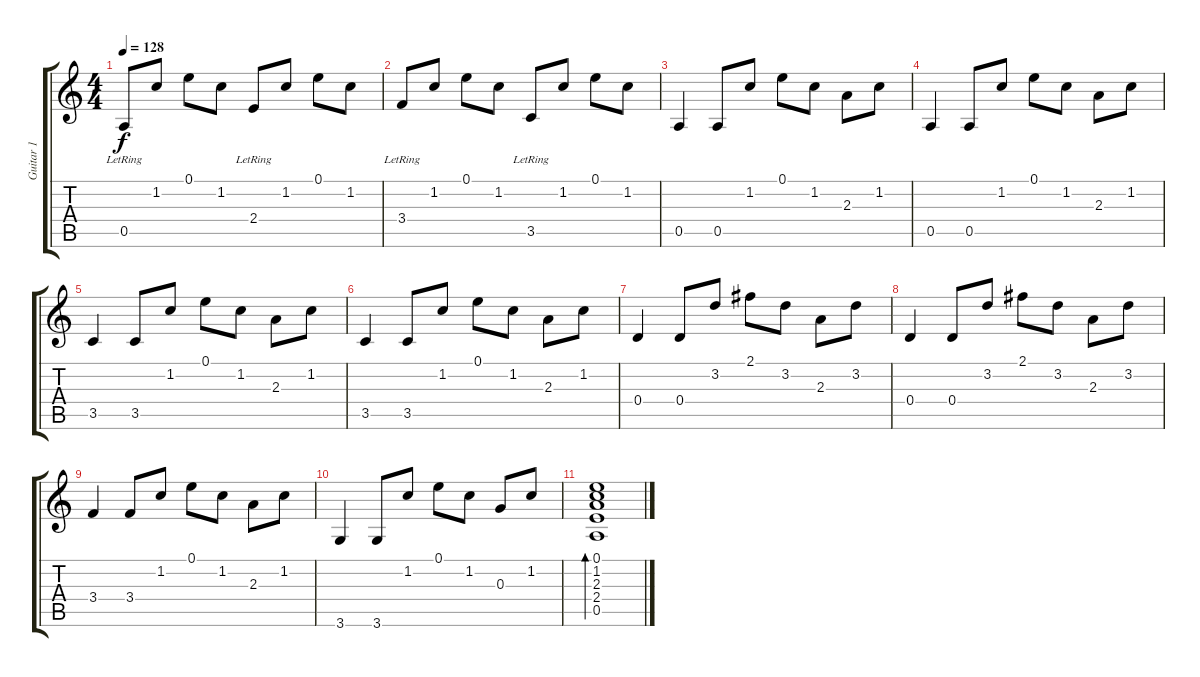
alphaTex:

\track ("Guitar 1" "Guitar 1") {instrument acousticguitarsteel}
\staff {score tabs}
\tuning (E4 B3 G3 D3 A2 E2) {hide}
\ts (4 4)
\tempo 128
\clef g2
\ks c
0.5{lr}.8{dy f} 1.2.8 0.1.8 1.2.8 2.4{lr}.8 1.2.8 0.1.8 1.2.8 |
3.4{lr}.8 1.2.8 0.1.8 1.2.8 3.5{lr}.8 1.2.8 0.1.8 1.2.8 |
0.5.4 0.5.8 1.2.8 0.1.8 1.2.8 2.3.8 1.2.8 |
0.5.4 0.5.8 1.2.8 0.1.8 1.2.8 2.3.8 1.2.8 |
3.5.4 3.5.8 1.2.8 0.1.8 1.2.8 2.3.8 1.2.8 |
3.5.4 3.5.8 1.2.8 0.1.8 1.2.8 2.3.8 1.2.8 |
0.4.4 0.4.8 3.2.8 2.1.8 3.2.8 2.3.8 3.2.8 |
0.4.4 0.4.8 3.2.8 2.1.8 3.2.8 2.3.8 3.2.8 |
3.4.4 3.4.8 1.2.8 0.1.8 1.2.8 2.3.8 1.2.8 |
3.6.4 3.6.8 1.2.8 0.1.8 1.2.8 0.3.8 1.2.8 |
(0.1 1.2 2.3 2.4 0.5).1{bd 60}
